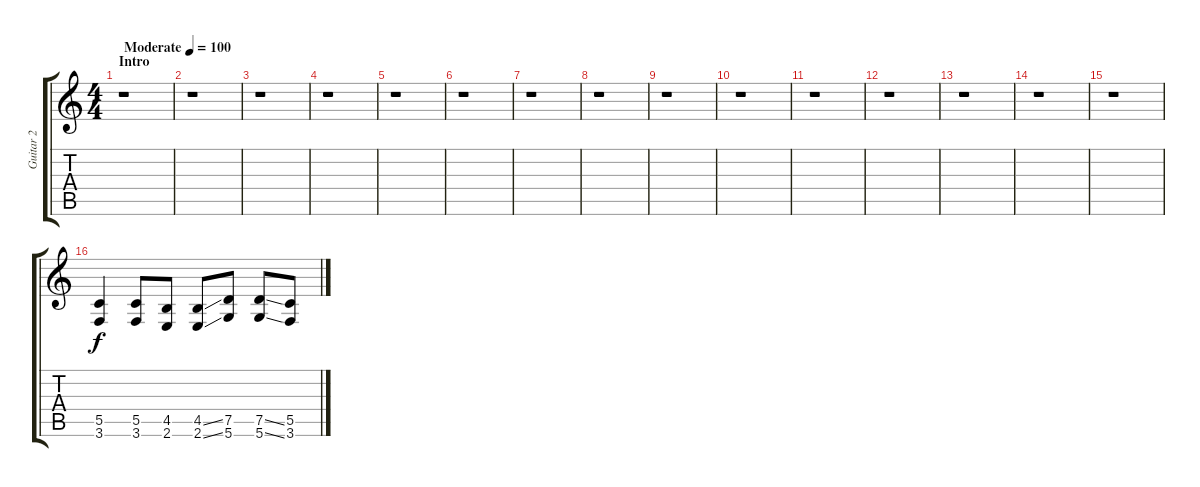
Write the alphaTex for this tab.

\track ("Guitar 2" "Guitar 2") {instrument distortionguitar}
\staff {score tabs}
\tuning (D4 A3 F3 C3 G2 D2) {hide}
\ts (4 4)
\section ("" "Intro")
\tempo (100 "Moderate")
\clef g2
\ks c
r.1{dy f instrument distortionguitar} |
r.1 |
r.1 |
r.1 |
r.1 |
r.1 |
r.1 |
r.1 |
r.1 |
r.1 |
r.1 |
r.1 |
r.1 |
r.1 |
r.1 |
(5.5 3.6).4 (5.5 3.6).8 (4.5 2.6).8 (4.5{ss} 2.6{ss}).8 (7.5 5.6).8 (7.5{ss} 5.6{ss}).8 (5.5{ss} 3.6{ss}).8
